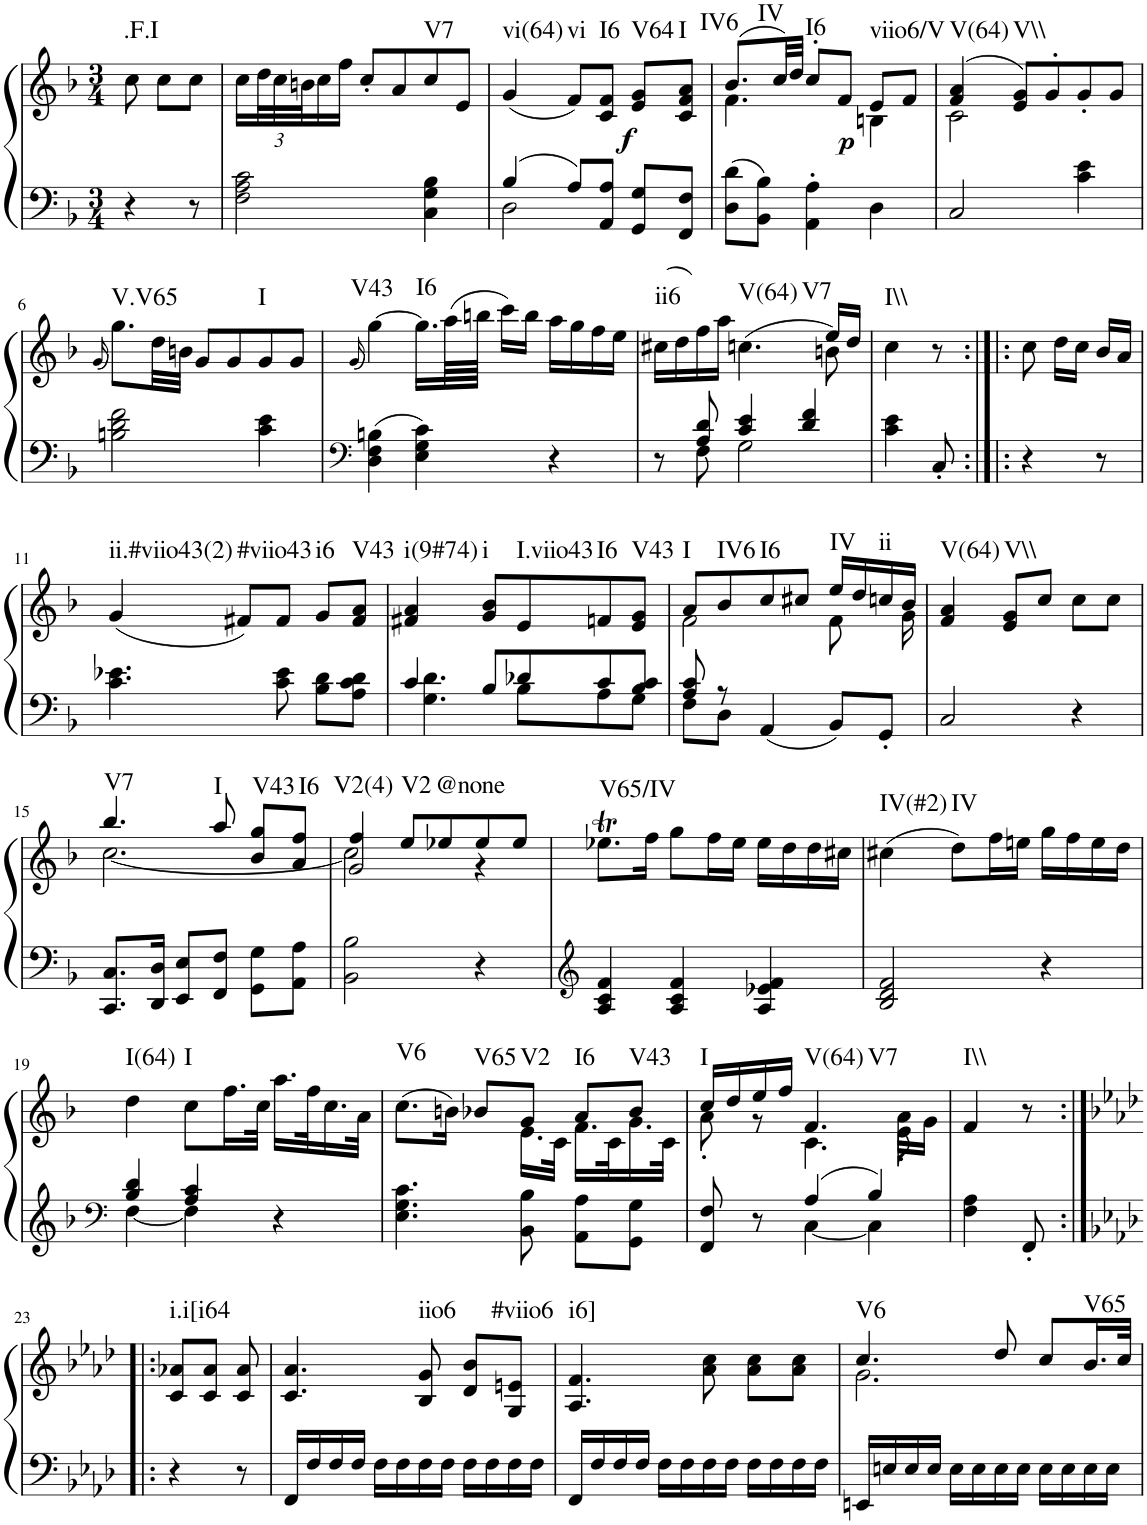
**kern	**kern	**dynam	**harte
*part1	*part1	*part1	*part1
*staff2	*staff1	*staff1/2	*
*I"Piano, Piano right	*	*	*
*I'Pno.	*	*	*
*clefF4	*clefG2	*	*
*k[b-]	*k[b-]	*	*
*M3/4	*M3/4	*	*
=1	=1	=1	=1
!	!	!	!LO:H:kt=.F.I
4r	8cc\	.	N
.	8cc\L	.	.
8r	8cc\J	.	.
=2	=2	=2	=2
2F\ 2A\ 2c\	16cc\LL	.	.
*	*Xbrackettup	*	*
.	48dd\L	.	.
.	48cc\	.	.
.	48bn\J	.	.
.	16cc\	.	.
.	16ff\JJ	.	.
.	8cc'/L	.	.
.	8a/	.	.
!	!	!	!LO:H:kt=V7
4C\ 4G\ 4B-\	8cc/	.	N
.	8e/J	.	.
=3	=3	=3	=3
*^	*	*	*
!	!	!	!	!LO:H:kt=vi(64)
4B-/	2D\	(4g/	.	N
!	!	!	!	!LO:H:kt=vi
8A/L	.	8f/L)	.	N
!	!	!	!	!LO:H:kt=I6
8AA/ 8A/J	.	8c/ 8f/J	.	N
!	!	!	!LO:DY:b	!LO:H:kt=V64
8GG/ 8G/L	4ryy	8e/ 8g/L	f	N
!	!	!	!	!LO:H:kt=I
8FF/ 8F/J	.	8c/ 8f/ 8a/J	.	N
*v	*v	*	*	*
=4	=4	=4	=4
*	*^	*	*
!	!	!	!	!LO:H:n=1:kt=IV6
!	!	!	!	!LO:H:n=2:kt=IV
8D\ 8d\L	(8.b-/L	4.f\	.	N N
8BB-\ 8B-\J	.	.	.	.
.	32cc/LL)	.	.	.
.	32dd/JJJ	.	.	.
!	!	!	!	!LO:H:kt=I6
4AA\' 4A\'	8cc'/L	.	.	N
!	!	!	!LO:DY:b	!
.	8f/J	8ryy	p	.
!	!	!	!	!LO:H:kt=viio6/V
4D\	8e/L	4Bn\	.	N
.	8f/J	.	.	.
=5	=5	=5	=5	=5
!	!	!	!	!LO:H:kt=V(64)
2C/	(4f/ 4a/	2c\	.	N
!	!	!	!	!LO:H:kt=V\\
.	8e/ 8g/L)	.	.	N
.	8g'/	.	.	.
4c\ 4e\	8g'/	4ryy	.	.
.	8g/J	.	.	.
*	*v	*v	*	*
!!LO:LB:g=z
=6	=6	=6	=6
.	(16qg/	.	.
!	!	!	!LO:H:kt=V.V65
2Bn\ 2d\ 2f\	8.gg\L)	.	N
.	32dd\LL	.	.
.	32bn\JJJ	.	.
.	8g/L	.	.
.	8g/	.	.
!	!	!	!LO:H:kt=I
4c\ 4e\	8g/	.	N
.	8g/J	.	.
=7	=7	=7	=7
*clefF4	*	*	*
.	(16qg/	.	.
!	!	!	!LO:H:kt=V43
4D\ 4F\ 4Bn\	[4gg\)	.	N
!	!	!	!LO:H:kt=I6
4E\ 4G\ 4c\	16.gg\LL]	.	N
.	(64aa\LL	.	.
.	64bbn\JJJJ	.	.
.	16ccc\LL)	.	.
.	16bb\JJ	.	.
4r	16aa\LL	.	.
.	16gg\	.	.
.	16ff\	.	.
.	16ee\JJ	.	.
=8	=8	=8	=8
*^	*^	*	*
!	!	!	!	!	!LO:H:kt=ii6
8r	8ryy	16cc#X\LL	8ryy	.	N
.	.	16dd\	.	.	.
*	*	*v	*v	*	*
8A/ 8d/	8F\	16ff\	.	.
.	.	16aa\JJ	.	.
!	!	!	!	!LO:H:n=1:kt=V(64)
!	!	!	!	!LO:H:n=2:kt=V7
4c/ 4e/	2G\	(4.ccn\	.	N N
4d/ 4f/	.	.	.	.
*	*	*^	*	*
.	.	16ee/LL)	8bn\	.	.
.	.	16dd/JJ	.	.	.
*v	*v	*	*	*	*
*	*v	*v	*	*
=9	=9	=9	=9
!	!	!	!LO:H:kt=I\\
4c\ 4e\	4cc\	.	N
8C'/	8r	.	.
=10:|!|:	=10:|!|:	=10:|!|:	=10:|!|:
4r	8cc\	.	.
.	16dd\LL	.	.
.	16cc\JJ	.	.
8r	16b-/LL	.	.
.	16a/JJ	.	.
!!LO:LB:g=z
=11	=11	=11	=11
!	!	!	!LO:H:kt=ii.#viio43(2)
4.c\ 4.e-X\	(4g/	.	N
!	!	!	!LO:H:kt=#viio43
.	8f#X/L)	.	N
8c\ 8e-\	8f#/J	.	.
!	!	!	!LO:H:kt=i6
8B-\ 8d\L	8g/L	.	N
!	!	!	!LO:H:kt=V43
8A\ 8c\ 8d\J	8f#/ 8a/J	.	N
=12	=12	=12	=12
*^	*	*	*
!	!	!	!	!LO:H:kt=i(9#74)
4c/	4.G\ 4.d\	4f#X/ 4a/	.	N
!	!	!	!	!LO:H:kt=i
8B-/L	.	8g/ 8b-/L	.	N
!	!	!	!	!LO:H:kt=I.viio43
8d-X/	8B-\L	8e/	.	N
!	!	!	!	!LO:H:kt=I6
8c/	8A\	8fn/	.	N
!	!	!	!	!LO:H:kt=V43
8B-/ 8c/J	8G\J	8e/ 8g/J	.	N
=13	=13	=13	=13	=13
*	*	*^	*	*
!	!	!	!	!	!LO:H:kt=I
8A/ 8c/	8F\L	8a/L	2f\	.	N
!	!	!	!	!	!LO:H:kt=IV6
8r	8D\J	8b-/	.	.	N
!	!	!	!	!	!LO:H:kt=I6
4AA/	2ryy	8cc/	.	.	N
.	.	8cc#X/J	.	.	.
!	!	!	!	!	!LO:H:kt=IV
8BB-/L	.	16ee/LL	8f\	.	N
.	.	16dd/	.	.	.
!	!	!	!	!	!LO:H:kt=ii
8GG'/J	.	16ccn/	16ryy	.	N
.	.	16b-/JJ	16g\	.	.
*v	*v	*	*	*	*
=14	=14	=14	=14	=14
!	!	!	!	!LO:H:kt=V(64)
*	*v	*v	*	*
2C/	4f/ 4a/	.	N
!	!	!	!LO:H:kt=V\\
.	8e/ 8g/L	.	N
.	8cc/J	.	.
4r	8cc\L	.	.
.	8cc\J	.	.
!!LO:LB:g=z
=15	=15	=15	=15
*	*^	*	*
!	!	!	!	!LO:H:kt=V7
8.CC/ 8.C/L	4.bb-/	[2.cc\	.	N
16DD/ 16D/Jk	.	.	.	.
8EE/ 8E/L	.	.	.	.
!	!	!	!	!LO:H:kt=I
8FF/ 8F/J	8aa/	.	.	N
!	!	!	!	!LO:H:kt=V43
8GG\ 8G\L	8b-/ 8gg/L	.	.	N
!	!	!	!	!LO:H:kt=I6
8AA\ 8A\J	8a/ 8ff/J	.	.	N
=16	=16	=16	=16	=16
*	*	*^	*	*
!	!	!	!	!	!LO:H:kt=V2(4)
2BB-\ 2B-\	4ff/	2cc\]	2g/	.	N
!	!	!	!	!	!LO:H:kt=V2
.	8ee/L	.	.	.	N
!	!	!	!	!	!LO:H:kt=@none
.	8ee-X/	.	.	.	N
4r	8ee-/	4r	4ryy	.	.
.	8ee-/J	.	.	.	.
*	*v	*v	*v	*	*
=17	=17	=17	=17
*clefG2	*	*	*
!	!	!	!LO:H:kt=V65/IV
4A/ 4c/ 4f/	8.ee-XT\L	.	N
.	16ff\Jk	.	.
4A/ 4c/ 4f/	8gg\L	.	.
.	16ff\L	.	.
.	16ee-\JJ	.	.
4A/ 4e-X/ 4f/	16ee-\LL	.	.
.	16dd\	.	.
.	16dd\	.	.
.	16cc#X\JJ	.	.
=18	=18	=18	=18
!	!	!	!LO:H:kt=IV(#2)
2B-/ 2d/ 2f/	(4cc#X\	.	N
!	!	!	!LO:H:kt=IV
.	8dd\L)	.	N
.	16ff\L	.	.
.	16een\JJ	.	.
4r	16gg\LL	.	.
.	16ff\	.	.
.	16ee\	.	.
.	16dd\JJ	.	.
!!LO:LB:g=z
=19	=19	=19	=19
*clefF4	*	*	*
*^	*	*	*
!	!	!	!	!LO:H:kt=I(64)
4B-/ 4d/	[4F\	4dd\	.	N
!	!	!	!	!LO:H:kt=I
4A/ 4c/	4F\]	8cc\L	.	N
.	.	16.ff\L	.	.
.	.	32cc\JJk	.	.
4r	4ryy	16.aa\LL	.	.
.	.	32ff\K	.	.
.	.	16.cc\	.	.
.	.	32a\JJk	.	.
*v	*v	*	*	*
=20	=20	=20	=20
*	*^	*	*
!	!	!	!	!LO:H:kt=V6
4.E\ 4.G\ 4.c\	(8.cc\L	4.ryy	.	N
.	16bn\Jk)	.	.	.
!	!	!	!	!LO:H:kt=V65
.	8b-X/L	.	.	N
!	!	!	!	!LO:H:kt=V2
8BB-\ 8B-\	8g/J	16.e\LL	.	N
.	.	32c\JJk	.	.
!	!	!	!	!LO:H:kt=I6
8AA\ 8A\L	8a/L	16.f\LL	.	N
.	.	32c\K	.	.
!	!	!	!	!LO:H:kt=V43
8GG\ 8G\J	8b-/J	16.g\	.	N
.	.	32c\JJk	.	.
=21	=21	=21	=21	=21
*^	*	*	*	*
!	!	!	!	!	!LO:H:kt=I
8FF/ 8F/	4ryy	16cc/LL	8a'\	.	N
.	.	16dd/	.	.	.
8r	.	16ee/	8r	.	.
.	.	16ff/JJ	.	.	.
!	!	!	!	!	!LO:H:n=1:kt=V(64)
!	!	!	!	!	!LO:H:n=2:kt=V7
4A/	[4C\	4.f/	4.c\	.	N N
4B-/	4C\]	.	.	.	.
.	.	8e\	16a'\LL	.	.
.	.	.	16g\JJ	.	.
*v	*v	*	*	*	*
=22	=22	=22	=22	=22
!	!	!	!	!LO:H:kt=I\\
*	*v	*v	*	*
4F\ 4A\	4f/	.	N
8FF'/	8r	.	.
!!LO:LB:g=z
=23:|!|:	=23:|!|:	=23:|!|:	=23:|!|:
*k[b-e-a-d-]	*k[b-e-a-d-]	*	*
!	!	!	!LO:H:kt=i.i[i64
4r	8c/ 8a-X/L	.	N
.	8c/ 8a-/J	.	.
8r	8c/ 8a-/	.	.
=24	=24	=24	=24
16FF/LL	4.c/ 4.a-/	.	.
16F/	.	.	.
16F/	.	.	.
16F/JJ	.	.	.
16F\LL	.	.	.
16F\	.	.	.
!	!	!	!LO:H:kt=iio6
16F\	8B-/ 8g/	.	N
16F\JJ	.	.	.
16F\LL	8d-/ 8b-/L	.	.
16F\	.	.	.
!	!	!	!LO:H:kt=#viio6
16F\	8G/ 8en/J	.	N
16F\JJ	.	.	.
=25	=25	=25	=25
!	!	!	!LO:H:kt=i6]
16FF/LL	4.A-/ 4.f/	.	N
16F/	.	.	.
16F/	.	.	.
16F/JJ	.	.	.
16F\LL	.	.	.
16F\	.	.	.
16F\	8a-\ 8cc\	.	.
16F\JJ	.	.	.
16F\LL	8a-\ 8cc\L	.	.
16F\	.	.	.
16F\	8a-\ 8cc\J	.	.
16F\JJ	.	.	.
=26	=26	=26	=26
*	*^	*	*
!	!	!	!	!LO:H:kt=V6
16EEn/LL	4.cc/	2.g\	.	N
16En/	.	.	.	.
16E/	.	.	.	.
16E/JJ	.	.	.	.
16E\LL	.	.	.	.
16E\	.	.	.	.
16E\	8dd-/	.	.	.
16E\JJ	.	.	.	.
16E\LL	8cc/L	.	.	.
16E\	.	.	.	.
!	!	!	!	!LO:H:kt=V65
16E\	16.b-/L	.	.	N
16E\JJ	.	.	.	.
.	32cc/JJk	.	.	.
*	*v	*v	*	*
=	=	=	=
*-	*-	*-	*-
